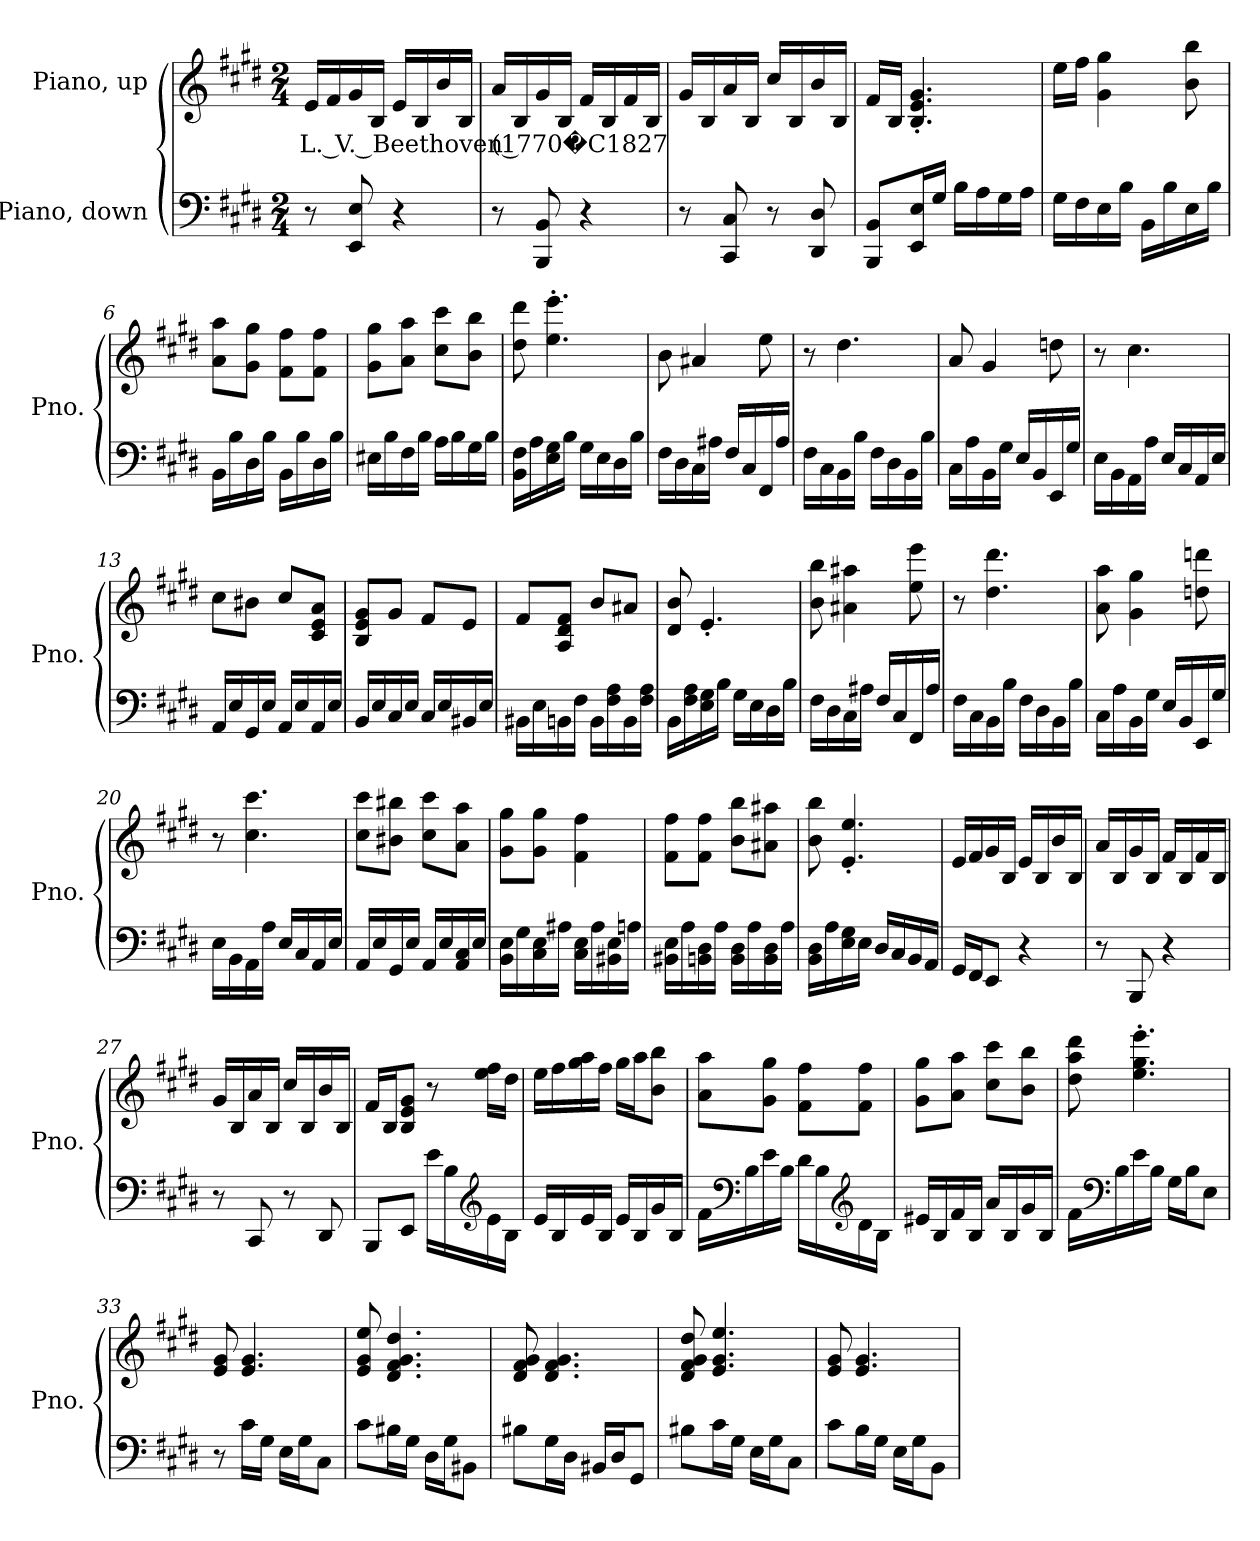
**kern	**kern	**text
*part2	*part1	*part1
*staff2	*staff1	*staff1
*I"Piano, down	*I"Piano, up	*
*I'Pno.	*I'Pno.	*
*clefF4	*clefG2	*
*k[f#c#g#d#]	*k[f#c#g#d#]	*
*M2/4	*M2/4	*
*MM72	*MM72	*
=1	=1	=1
!	!	!LO:LY:b
8r	16e/LL	L. V. Beethoven (1770�C1827
.	16f#/	.
8EE/ 8E/	16g#/	.
.	16B/JJ	.
4r	16e/LL	.
.	16B/	.
.	16b/	.
.	16B/JJ	.
=2	=2	=2
8r	16a/LL	.
.	16B/	.
8BBB/ 8BB/	16g#/	.
.	16B/JJ	.
4r	16f#/LL	.
.	16B/	.
.	16f#/	.
.	16B/JJ	.
!!LO:LB:g=z
=3	=3	=3
8r	16g#/LL	.
.	16B/	.
8CC#/ 8C#/	16a/	.
.	16B/JJ	.
8r	16cc#/LL	.
.	16B/	.
8DD#/ 8D#/	16b/	.
.	16B/JJ	.
=4	=4	=4
8BBB/ 8BB/L	16f#/LL	.
.	16B/JJ	.
16EE/ 16E/L	4.B/' 4.e/' 4.g#/'	.
16G#/JJ	.	.
16B\LL	.	.
16A\	.	.
16G#\	.	.
16A\JJ	.	.
=5	=5	=5
16G#\LL	16ee\LL	.
16F#\	16ff#\JJ	.
16E\	4g#\ 4gg#\	.
16B\JJ	.	.
16BB\LL	.	.
16B\	.	.
16E\	8b\ 8bb\	.
16B\JJ	.	.
=6	=6	=6
16BB\LL	8a\ 8aa\L	.
16B\	.	.
16D#\	8g#\ 8gg#\J	.
16B\JJ	.	.
16BB\LL	8f#\ 8ff#\L	.
16B\	.	.
16D#\	8f#\ 8ff#\J	.
16B\JJ	.	.
!!LO:LB:g=z
=7	=7	=7
16E#X\LL	8g#\ 8gg#\L	.
16B\	.	.
16F#\	8a\ 8aa\J	.
16B\JJ	.	.
16A\LL	8cc#\ 8ccc#\L	.
16B\	.	.
16G#\	8b\ 8bb\J	.
16B\JJ	.	.
=8	=8	=8
16BB\ 16F#\LL	8dd#\ 8ddd#\	.
16A\	.	.
16E\ 16G#\	4.ee\' 4.eee\'	.
16B\JJ	.	.
16G#\LL	.	.
16E\	.	.
16D#\	.	.
16B\JJ	.	.
=9	=9	=9
16F#\LL	8b\	.
16D#\	.	.
16C#\	4a#X/	.
16A#X\JJ	.	.
16F#/LL	.	.
16C#/	.	.
16FF#/	8ee\	.
16A#/JJ	.	.
=10	=10	=10
16F#\LL	8r	.
16C#\	.	.
16BB\	4.dd#\	.
16B\JJ	.	.
16F#\LL	.	.
16D#\	.	.
16BB\	.	.
16B\JJ	.	.
!!LO:LB:g=z
=11	=11	=11
16C#\LL	8a/	.
16A\	.	.
16BB\	4g#/	.
16G#\JJ	.	.
16E/LL	.	.
16BB/	.	.
16EE/	8ddn\	.
16G#/JJ	.	.
=12	=12	=12
16E\LL	8r	.
16BB\	.	.
16AA\	4.cc#\	.
16A\JJ	.	.
16E/LL	.	.
16C#/	.	.
16AA/	.	.
16E/JJ	.	.
=13	=13	=13
16AA/LL	8cc#\L	.
16E/	.	.
16GG#/	8b#X\J	.
16E/JJ	.	.
16AA/LL	8cc#/L	.
16E/	.	.
16AA/	8c#/ 8e/ 8a/J	.
16E/JJ	.	.
=14	=14	=14
16BB/LL	8B/ 8e/ 8g#/L	.
16E/	.	.
16C#/	8g#/J	.
16E/JJ	.	.
16C#/LL	8f#/L	.
16E/	.	.
16BB#X/	8e/J	.
16E/JJ	.	.
!!LO:LB:g=z
=15	=15	=15
16BB#X\LL	8f#/L	.
16E\	.	.
16BBn\	8A/ 8d#/ 8f#/J	.
16F#\JJ	.	.
16BB\LL	8b/L	.
16F#\ 16A\	.	.
16BB\	8a#X/J	.
16F#\ 16A\JJ	.	.
=16	=16	=16
16BB\LL	8d#/ 8b/	.
16F#\ 16A\	.	.
16E\ 16G#\	4.e'/	.
16B\JJ	.	.
16G#\LL	.	.
16E\	.	.
16D#\	.	.
16B\JJ	.	.
=17	=17	=17
16F#\LL	8b\ 8bb\	.
16D#\	.	.
16C#\	4a#X\ 4aa#X\	.
16A#X\JJ	.	.
16F#/LL	.	.
16C#/	.	.
16FF#/	8ee\ 8eee\	.
16A#/JJ	.	.
=18	=18	=18
16F#\LL	8r	.
16C#\	.	.
16BB\	4.dd#\ 4.ddd#\	.
16B\JJ	.	.
16F#\LL	.	.
16D#\	.	.
16BB\	.	.
16B\JJ	.	.
!!LO:LB:g=z
=19	=19	=19
16C#\LL	8a\ 8aa\	.
16A\	.	.
16BB\	4g#\ 4gg#\	.
16G#\JJ	.	.
16E/LL	.	.
16BB/	.	.
16EE/	8ddn\ 8dddn\	.
16G#/JJ	.	.
=20	=20	=20
16E\LL	8r	.
16BB\	.	.
16AA\	4.cc#\ 4.ccc#\	.
16A\JJ	.	.
16E/LL	.	.
16C#/	.	.
16AA/	.	.
16E/JJ	.	.
=21	=21	=21
16AA/LL	8cc#\ 8ccc#\L	.
16E/	.	.
16GG#/	8b#X\ 8bb#X\J	.
16E/JJ	.	.
16AA/LL	8cc#\ 8ccc#\L	.
16E/	.	.
16AA/ 16C#/	8a\ 8aa\J	.
16E/JJ	.	.
=22	=22	=22
16BB\ 16E\LL	8g#\ 8gg#\L	.
16G#\	.	.
16C#\ 16E\	8g#\ 8gg#\J	.
16A#X\JJ	.	.
16C#\ 16E\LL	4f#\ 4ff#\	.
16A#\	.	.
16BB#X\ 16E\	.	.
16An\JJ	.	.
!!LO:PB:g=z
=23	=23	=23
16BB#X\ 16E\LL	8f#\ 8ff#\L	.
16A\	.	.
16BBn\ 16D#\	8f#\ 8ff#\J	.
16A\JJ	.	.
16BB\ 16D#\LL	8b\ 8bb\L	.
16A\	.	.
16BB\ 16D#\	8a#X\ 8aa#X\J	.
16A\JJ	.	.
=24	=24	=24
16BB\ 16D#\LL	8b\ 8bb\	.
16A\	.	.
16E\ 16G#\	4.e/' 4.ee/'	.
16E\JJ	.	.
16D#/LL	.	.
16C#/	.	.
16BB/	.	.
16AA/JJ	.	.
=25	=25	=25
16GG#/LL	16e/LL	.
16FF#/J	16f#/	.
8EE/J	16g#/	.
.	16B/JJ	.
4r	16e/LL	.
.	16B/	.
.	16b/	.
.	16B/JJ	.
=26	=26	=26
8r	16a/LL	.
.	16B/	.
8BBB/	16g#/	.
.	16B/JJ	.
4r	16f#/LL	.
.	16B/	.
.	16f#/	.
.	16B/JJ	.
!!LO:LB:g=z
=27	=27	=27
8r	16g#/LL	.
.	16B/	.
8CC#/	16a/	.
.	16B/JJ	.
8r	16cc#/LL	.
.	16B/	.
8DD#/	16b/	.
.	16B/JJ	.
=28	=28	=28
8BBB/L	16f#/LL	.
.	16B/J	.
8EE/J	8B/ 8e/ 8g#/J	.
16e\LL	8r	.
16B\	.	.
*clefG2	*	*
16e\	16ee\ 16ff#\LL	.
16B\JJ	16dd#\JJ	.
=29	=29	=29
16e/LL	16ee\LL	.
16B/	16ff#\	.
16e/	16gg#\ 16aa\	.
16B/JJ	16ff#\JJ	.
16e/LL	16gg#\LL	.
16B/	16aa\J	.
16g#/	8b\ 8bb\J	.
16B/JJ	.	.
=30	=30	=30
16f#\LL	8a\ 8aa\L	.
*clefF4	*	*
16B\	.	.
16e\	8g#\ 8gg#\J	.
16B\JJ	.	.
16d#\LL	8f#\ 8ff#\L	.
16B\	.	.
*clefG2	*	*
16d#\	8f#\ 8ff#\J	.
16B\JJ	.	.
!!LO:LB:g=z
=31	=31	=31
16e#X/LL	8g#\ 8gg#\L	.
16B/	.	.
16f#/	8a\ 8aa\J	.
16B/JJ	.	.
16a/LL	8cc#\ 8ccc#\L	.
16B/	.	.
16g#/	8b\ 8bb\J	.
16B/JJ	.	.
=32	=32	=32
16f#\LL	8dd#\ 8aa\ 8ddd#\	.
*clefF4	*	*
16B\	.	.
16e\	4.ee\' 4.gg#\' 4.eee\'	.
16B\JJ	.	.
16G#\LL	.	.
16B\J	.	.
8E\J	.	.
=33	=33	=33
8r	8e/ 8g#/	.
16c#\LL	4.e/ 4.g#/	.
16G#\JJ	.	.
16E\LL	.	.
16G#\J	.	.
8C#\J	.	.
=34	=34	=34
8c#\L	8e/ 8g#/ 8ee/	.
16B#X\L	4.d#/ 4.f#/ 4.g#/ 4.dd#/	.
16G#\JJ	.	.
16D#\LL	.	.
16G#\J	.	.
8BB#X\J	.	.
!!LO:LB:g=z
=35	=35	=35
8B#X\L	8d#/ 8f#/ 8g#/	.
16G#\L	4.d#/ 4.f#/ 4.g#/	.
16D#\JJ	.	.
16BB#X/LL	.	.
16D#/J	.	.
8GG#/J	.	.
=36	=36	=36
8B#X\L	8d#/ 8f#/ 8g#/ 8dd#/	.
16c#\L	4.e/ 4.g#/ 4.ee/	.
16G#\JJ	.	.
16E\LL	.	.
16G#\J	.	.
8C#\J	.	.
=37	=37	=37
8c#\L	8e/ 8g#/	.
16B\L	4.e/ 4.g#/	.
16G#\JJ	.	.
16E\LL	.	.
16G#\J	.	.
8BB\J	.	.
=	=	=
*-	*-	*-
